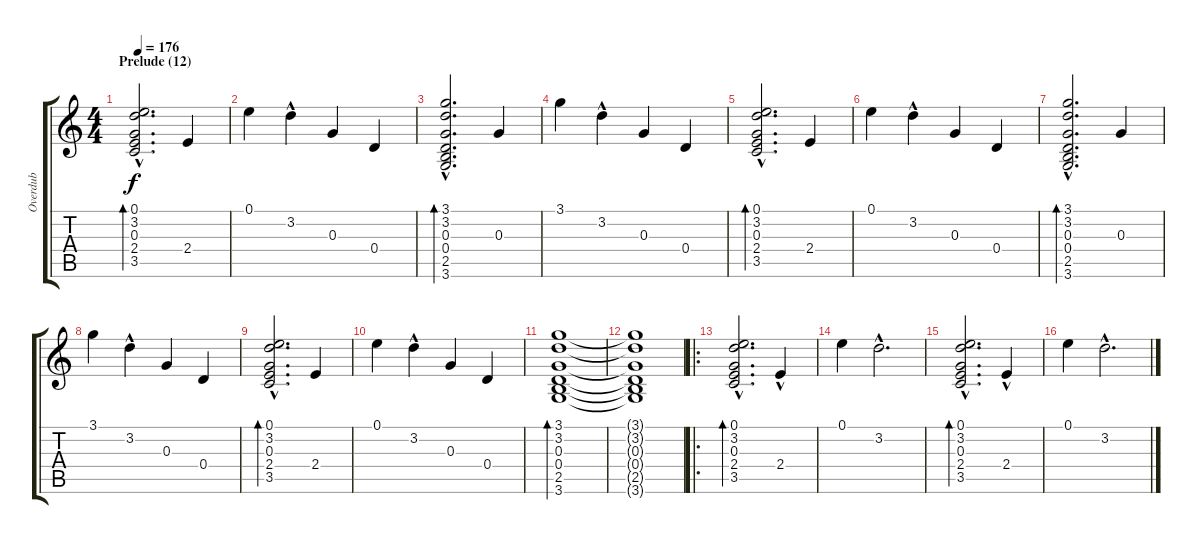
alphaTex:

\track ("Overdub" "Overdub") {instrument fretlessbass}
\staff {score tabs}
\tuning (E4 B3 G3 D3 A2 E2) {hide}
\ts (4 4)
\section ("" "Prelude (12)")
\tempo 176
\clef g2
\ks c
(0.1 3.2 0.3{hac} 2.4{hac} 3.5{hac}).2{d bd 240 dy f instrument electricguitarjazz} 2.4.4 |
0.1.4 3.2{hac}.4 0.3.4 0.4.4 |
(3.1 3.2 0.3{hac} 0.4{hac} 2.5{hac} 3.6{hac}).2{d bd 240} 0.3.4 |
3.1.4 3.2{hac}.4 0.3.4 0.4.4 |
(0.1 3.2 0.3{hac} 2.4{hac} 3.5{hac}).2{d bd 240} 2.4.4 |
0.1.4 3.2{hac}.4 0.3.4 0.4.4 |
(3.1 3.2 0.3{hac} 0.4{hac} 2.5{hac} 3.6{hac}).2{d bd 240} 0.3.4 |
3.1.4 3.2{hac}.4 0.3.4 0.4.4 |
(0.1 3.2 0.3{hac} 2.4{hac} 3.5{hac}).2{d bd 240} 2.4.4 |
0.1.4 3.2{hac}.4 0.3.4 0.4.4 |
(3.1 3.2 0.3 0.4 2.5 3.6).1{bd 240} |
(3.1{t} 3.2{t} 0.3{t} 0.4{t} 2.5{t} 3.6{t}).1 |
\ro
(0.1 3.2 0.3{hac} 2.4{hac} 3.5{hac}).2{d bd 240} 2.4{hac}.4 |
0.1.4 3.2{hac}.2{d} |
(0.1 3.2 0.3{hac} 2.4{hac} 3.5{hac}).2{d bd 240} 2.4{hac}.4 |
0.1.4 3.2{hac}.2{d}
